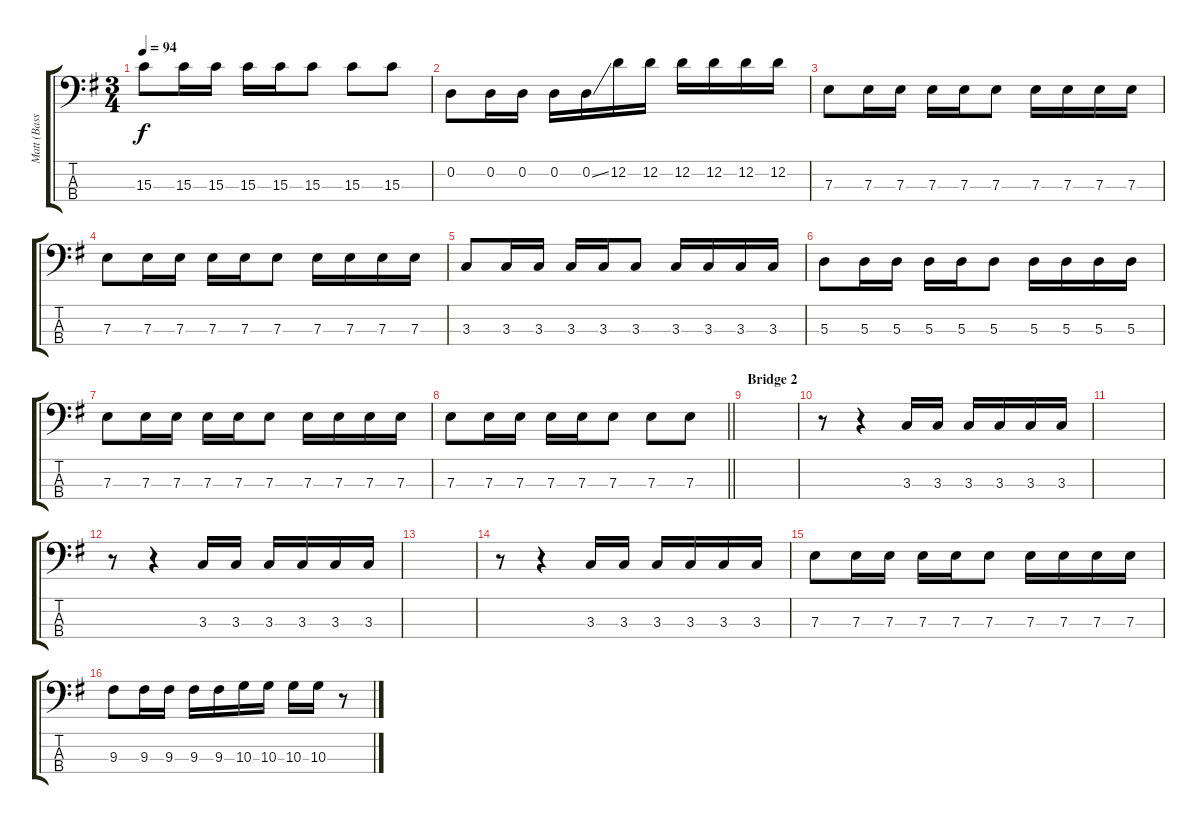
\track ("Matt (Bass)" "Matt (Bass") {instrument electricbasspick}
\staff {score tabs}
\tuning (G2 D2 A1 E1) {hide}
\ts (3 4)
\tempo 94
\clef f4
\ks g
15.3.8{dy f} 15.3.16 15.3.16 15.3.16 15.3.16 15.3.8 15.3.8 15.3.8 |
0.2.8 0.2.16 0.2.16 0.2.16 0.2{ss}.16 12.2.16 12.2.16 12.2.16 12.2.16 12.2.16 12.2.16 |
7.3.8 7.3.16 7.3.16 7.3.16 7.3.16 7.3.8 7.3.16 7.3.16 7.3.16 7.3.16 |
7.3.8 7.3.16 7.3.16 7.3.16 7.3.16 7.3.8 7.3.16 7.3.16 7.3.16 7.3.16 |
3.3.8 3.3.16 3.3.16 3.3.16 3.3.16 3.3.8 3.3.16 3.3.16 3.3.16 3.3.16 |
5.3.8 5.3.16 5.3.16 5.3.16 5.3.16 5.3.8 5.3.16 5.3.16 5.3.16 5.3.16 |
7.3.8 7.3.16 7.3.16 7.3.16 7.3.16 7.3.8 7.3.16 7.3.16 7.3.16 7.3.16 |
\barLineRight lightlight
7.3.8 7.3.16 7.3.16 7.3.16 7.3.16 7.3.8 7.3.8 7.3.8 |
\section ("" "Bridge 2")
|
r.8 r.4 3.3.16 3.3.16 3.3.16 3.3.16 3.3.16 3.3.16 |
|
r.8 r.4 3.3.16 3.3.16 3.3.16 3.3.16 3.3.16 3.3.16 |
|
r.8 r.4 3.3.16 3.3.16 3.3.16 3.3.16 3.3.16 3.3.16 |
7.3.8 7.3.16 7.3.16 7.3.16 7.3.16 7.3.8 7.3.16 7.3.16 7.3.16 7.3.16 |
9.3.8 9.3.16 9.3.16 9.3.16 9.3.16 10.3.16 10.3.16 10.3.16 10.3.16 r.8
